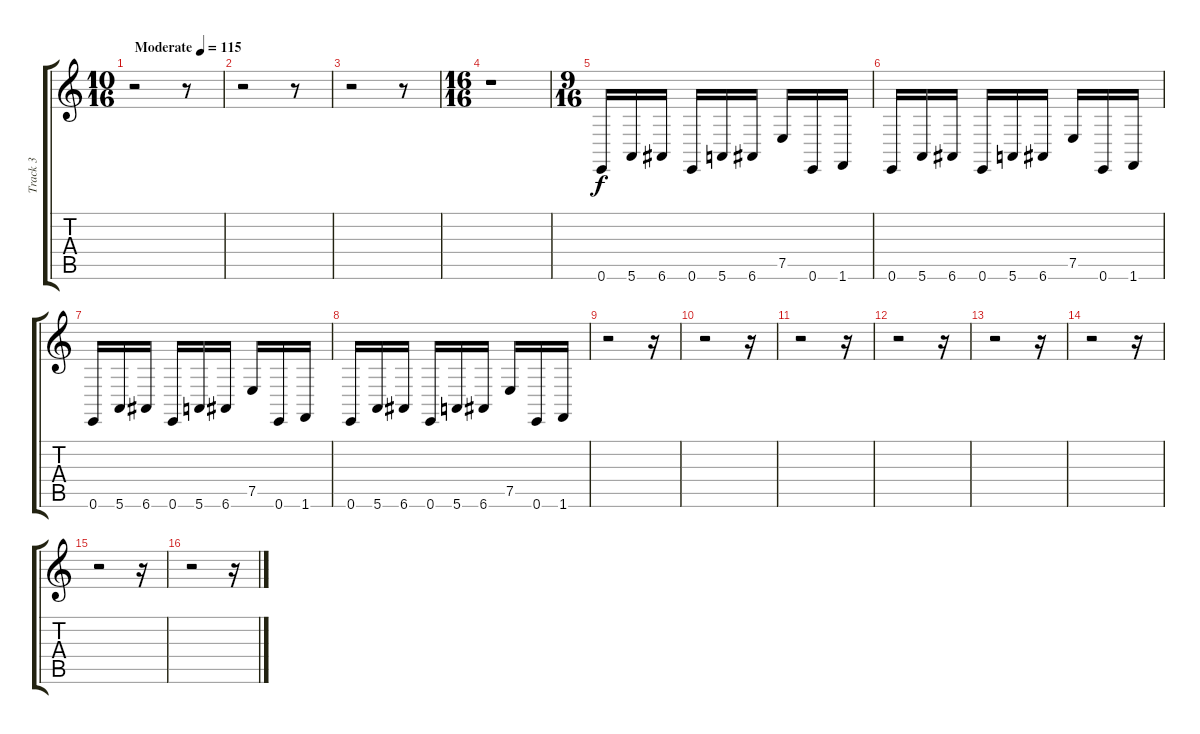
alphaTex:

\track ("Track 3" "Track 3") {instrument lead2sawtooth}
\staff {score tabs}
\tuning (E4 B3 G3 D3 A2 E2) {hide}
\ts (10 16)
\tempo (115 "Moderate")
\clef g2
\ks c
r.2{dy f instrument lead2sawtooth} r.8 |
r.2 r.8 |
r.2 r.8 |
\ts (16 16)
r.1 |
\ts (9 16)
0.6.16 5.6.16 6.6.16 0.6.16 5.6.16 6.6.16 7.5.16 0.6.16 1.6.16 |
0.6.16 5.6.16 6.6.16 0.6.16 5.6.16 6.6.16 7.5.16 0.6.16 1.6.16 |
0.6.16 5.6.16 6.6.16 0.6.16 5.6.16 6.6.16 7.5.16 0.6.16 1.6.16 |
0.6.16 5.6.16 6.6.16 0.6.16 5.6.16 6.6.16 7.5.16 0.6.16 1.6.16 |
r.2 r.16 |
r.2 r.16 |
r.2 r.16 |
r.2 r.16 |
r.2 r.16 |
r.2 r.16 |
r.2 r.16 |
r.2 r.16
